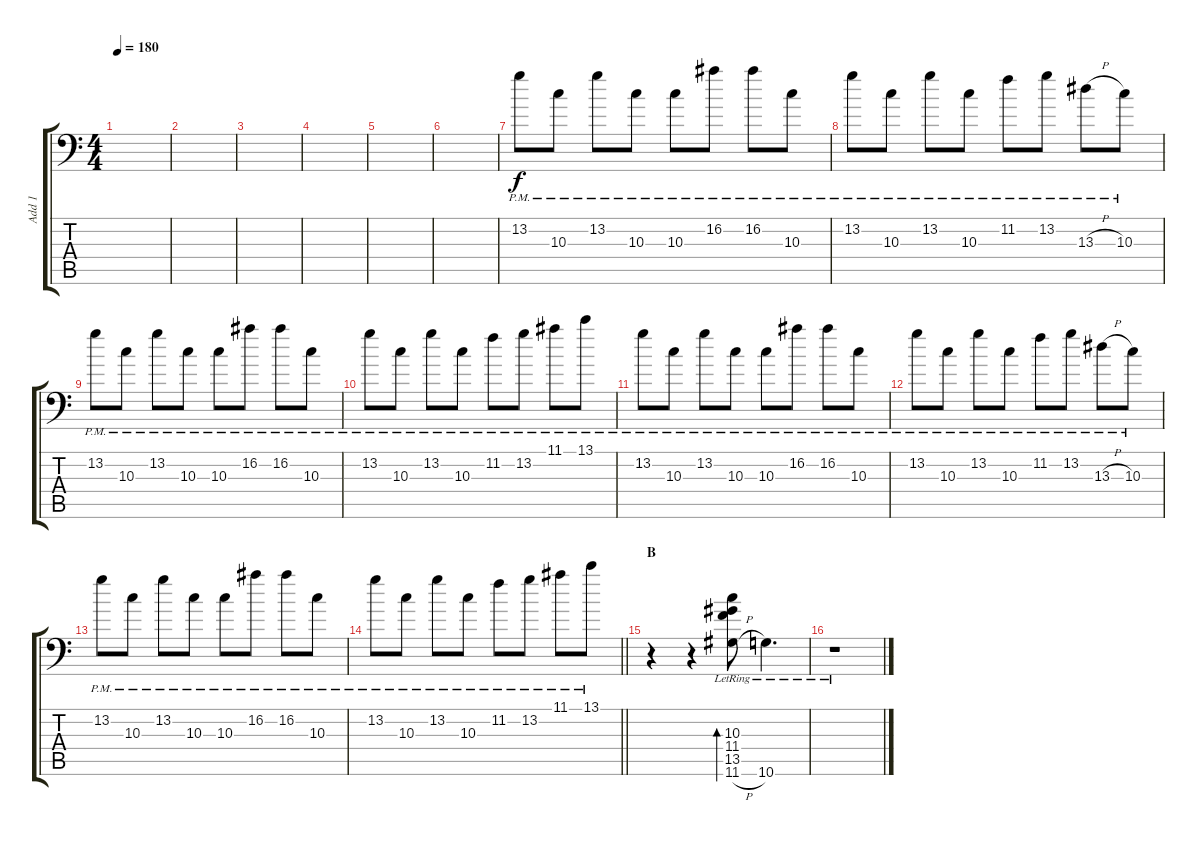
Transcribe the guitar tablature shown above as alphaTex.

\track ("Add 1" "Add 1") {instrument distortionguitar}
\staff {score tabs}
\tuning (B3 Gb3 D3 A2 E2 A1) {hide}
\ts (4 4)
\tempo 180
\clef f4
\ks c
|
|
|
|
|
|
13.2{pm}.8 10.3{pm}.8 13.2{pm}.8 10.3{pm}.8 10.3{pm}.8 16.2{pm}.8 16.2{pm}.8 10.3{pm}.8 |
13.2{pm}.8 10.3{pm}.8 13.2{pm}.8 10.3{pm}.8 11.2{pm}.8 13.2{pm}.8 13.3{h pm}.8 10.3{pm}.8 |
13.2{pm}.8 10.3{pm}.8 13.2{pm}.8 10.3{pm}.8 10.3{pm}.8 16.2{pm}.8 16.2{pm}.8 10.3{pm}.8 |
13.2{pm}.8 10.3{pm}.8 13.2{pm}.8 10.3{pm}.8 11.2{pm}.8 13.2{pm}.8 11.1{pm}.8 13.1{pm}.8 |
13.2{pm}.8 10.3{pm}.8 13.2{pm}.8 10.3{pm}.8 10.3{pm}.8 16.2{pm}.8 16.2{pm}.8 10.3{pm}.8 |
13.2{pm}.8 10.3{pm}.8 13.2{pm}.8 10.3{pm}.8 11.2{pm}.8 13.2{pm}.8 13.3{h pm}.8 10.3{pm}.8 |
13.2{pm}.8 10.3{pm}.8 13.2{pm}.8 10.3{pm}.8 10.3{pm}.8 16.2{pm}.8 16.2{pm}.8 10.3{pm}.8 |
\barLineRight lightlight
13.2{pm}.8 10.3{pm}.8 13.2{pm}.8 10.3{pm}.8 11.2{pm}.8 13.2{pm}.8 11.1{pm}.8 13.1{pm}.8 |
\section ("" "B")
r.4 r.4 (10.3{lr} 11.4{lr} 13.5{lr} 11.6{h lr}).8{bd 60 volume 14 balance 13 instrument electricguitarjazz} 10.6{lr}.4{d} |
r.1
